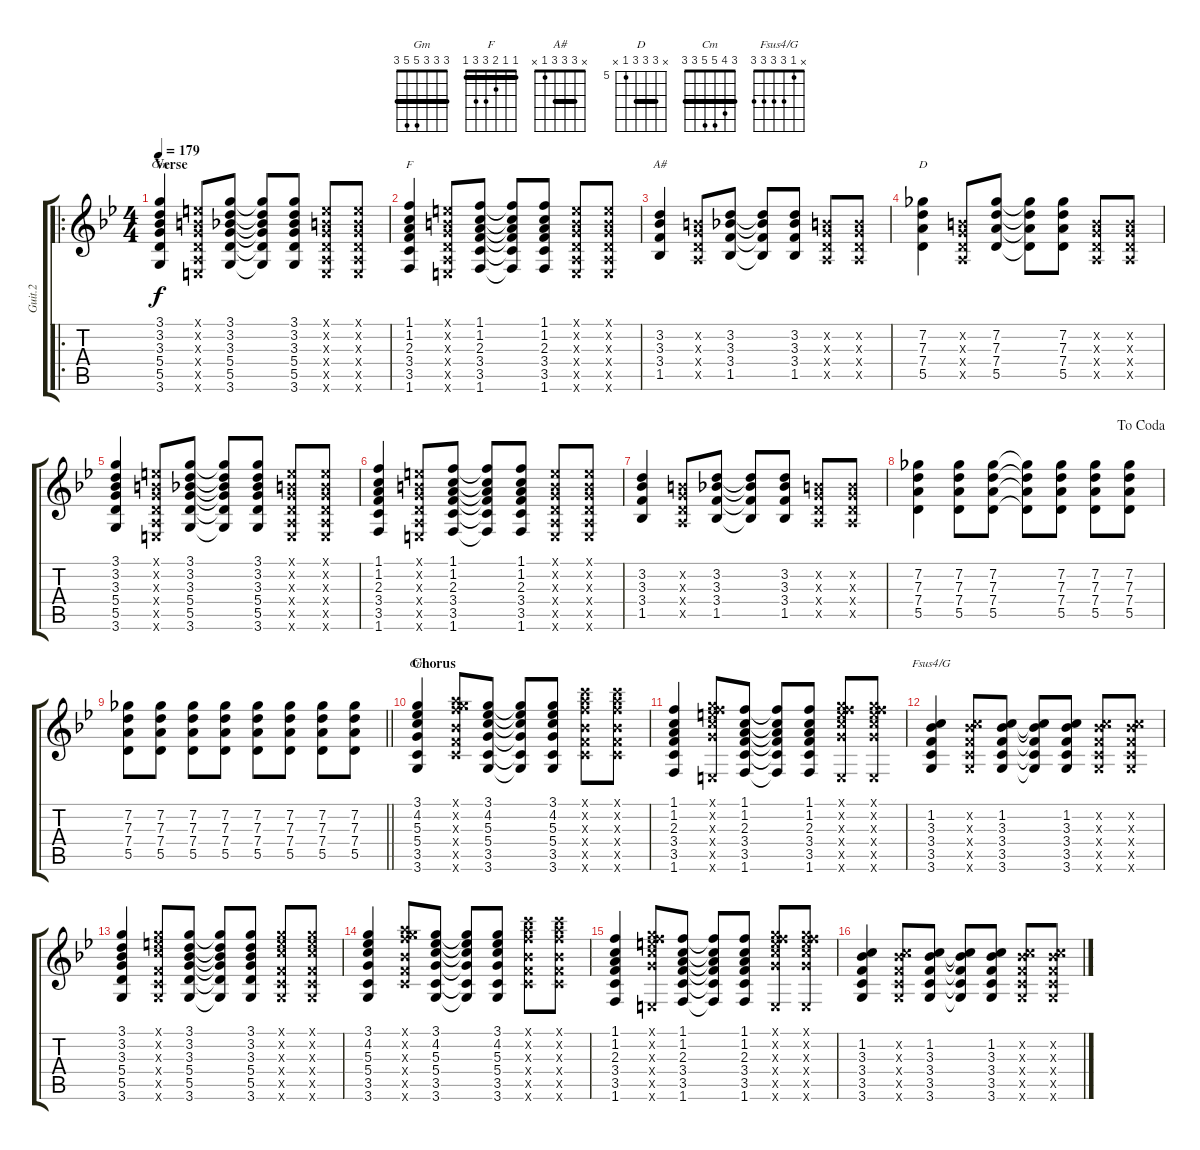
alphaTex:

\track ("Guit.2" "Guit.2") {instrument overdrivenguitar}
\staff {score tabs}
\tuning (E4 B3 G3 D3 A2 E2) {hide}
\chord ("Gm" 3 3 3 5 5 3) {barre 3}
\chord ("F" 1 1 2 3 3 1) {barre 1}
\chord ("A#" x 3 3 3 1 x) {barre 3}
\chord ("D" x 7 7 7 5 x) {firstfret 5 barre 7}
\chord ("Cm" 3 4 5 5 3 3) {barre 3}
\chord ("Fsus4/G" x 1 3 3 3 3)
\ro
\ts (4 4)
\section ("" "Verse")
\tempo 179
\clef g2
\ks bb
(3.1 3.2 3.3 5.4 5.5 3.6).4{ch "Gm" dy f} (0.1{x} 0.2{x} 0.3{x} 0.4{x} 0.5{x} 0.6{x}).8 (3.1 3.2 3.3 5.4 5.5 3.6).8 (3.1{t} 3.2{t} 3.3{t} 5.4{t} 5.5{t} 3.6{t}).8 (3.1 3.2 3.3 5.4 5.5 3.6).8 (0.1{x} 0.2{x} 0.3{x} 0.4{x} 0.5{x} 0.6{x}).8 (0.1{x} 0.2{x} 0.3{x} 0.4{x} 0.5{x} 0.6{x}).8 |
(1.1 1.2 2.3 3.4 3.5 1.6).4{ch "F"} (0.1{x} 0.2{x} 0.3{x} 0.4{x} 0.5{x} 0.6{x}).8 (1.1 1.2 2.3 3.4 3.5 1.6).8 (1.1{t} 1.2{t} 2.3{t} 3.4{t} 3.5{t} 1.6{t}).8 (1.1 1.2 2.3 3.4 3.5 1.6).8 (0.1{x} 0.2{x} 0.3{x} 0.4{x} 0.5{x} 0.6{x}).8 (0.1{x} 0.2{x} 0.3{x} 0.4{x} 0.5{x} 0.6{x}).8 |
(3.2 3.3 3.4 1.5).4{ch "A#"} (0.2{x} 0.3{x} 0.4{x} 0.5{x}).8 (3.2 3.3 3.4 1.5).8 (3.2{t} 3.3{t} 3.4{t} 1.5{t}).8 (3.2 3.3 3.4 1.5).8 (0.2{x} 0.3{x} 0.4{x} 0.5{x}).8 (0.2{x} 0.3{x} 0.4{x} 0.5{x}).8 |
(7.2 7.3 7.4 5.5).4{ch "D"} (0.2{x} 0.3{x} 0.4{x} 0.5{x}).8 (7.2 7.3 7.4 5.5).8 (7.2{t} 7.3{t} 7.4{t} 5.5{t}).8 (7.2 7.3 7.4 5.5).8 (0.2{x} 0.3{x} 0.4{x} 0.5{x}).8 (0.2{x} 0.3{x} 0.4{x} 0.5{x}).8 |
(3.1 3.2 3.3 5.4 5.5 3.6).4 (0.1{x} 0.2{x} 0.3{x} 0.4{x} 0.5{x} 0.6{x}).8 (3.1 3.2 3.3 5.4 5.5 3.6).8 (3.1{t} 3.2{t} 3.3{t} 5.4{t} 5.5{t} 3.6{t}).8 (3.1 3.2 3.3 5.4 5.5 3.6).8 (0.1{x} 0.2{x} 0.3{x} 0.4{x} 0.5{x} 0.6{x}).8 (0.1{x} 0.2{x} 0.3{x} 0.4{x} 0.5{x} 0.6{x}).8 |
(1.1 1.2 2.3 3.4 3.5 1.6).4 (0.1{x} 0.2{x} 0.3{x} 0.4{x} 0.5{x} 0.6{x}).8 (1.1 1.2 2.3 3.4 3.5 1.6).8 (1.1{t} 1.2{t} 2.3{t} 3.4{t} 3.5{t} 1.6{t}).8 (1.1 1.2 2.3 3.4 3.5 1.6).8 (0.1{x} 0.2{x} 0.3{x} 0.4{x} 0.5{x} 0.6{x}).8 (0.1{x} 0.2{x} 0.3{x} 0.4{x} 0.5{x} 0.6{x}).8 |
(3.2 3.3 3.4 1.5).4 (0.2{x} 0.3{x} 0.4{x} 0.5{x}).8 (3.2 3.3 3.4 1.5).8 (3.2{t} 3.3{t} 3.4{t} 1.5{t}).8 (3.2 3.3 3.4 1.5).8 (0.2{x} 0.3{x} 0.4{x} 0.5{x}).8 (0.2{x} 0.3{x} 0.4{x} 0.5{x}).8 |
\jump dacoda
(7.2 7.3 7.4 5.5).4 (7.2 7.3 7.4 5.5).8 (7.2 7.3 7.4 5.5).8 (7.2{t} 7.3{t} 7.4{t} 5.5{t}).8 (7.2 7.3 7.4 5.5).8 (7.2 7.3 7.4 5.5).8 (7.2 7.3 7.4 5.5).8 |
\barLineRight lightlight
(7.2 7.3 7.4 5.5).8 (7.2 7.3 7.4 5.5).8 (7.2 7.3 7.4 5.5).8 (7.2 7.3 7.4 5.5).8 (7.2 7.3 7.4 5.5).8 (7.2 7.3 7.4 5.5).8 (7.2 7.3 7.4 5.5).8 (7.2 7.3 7.4 5.5).8 |
\section ("" "Chorus")
(3.1 4.2 5.3 5.4 3.5 3.6).4{ch "Cm"} (3.1{x} 10.2{x} 10.3{x} 8.4{x} 8.5{x} 8.6{x}).8 (3.1 4.2 5.3 5.4 3.5 3.6).8 (3.1{t} 4.2{t} 5.3{t} 5.4{t} 3.5{t} 3.6{t}).8 (3.1 4.2 5.3 5.4 3.5 3.6).8 (8.1{x} 10.2{x} 10.3{x} 8.4{x} 8.5{x} 8.6{x}).8 (8.1{x} 10.2{x} 10.3{x} 8.4{x} 8.5{x} 8.6{x}).8 |
(1.1 1.2 2.3 3.4 3.5 1.6).4 (0.1{x} 8.2{x} 10.3{x} 10.4{x} 10.5{x} 0.6{x}).8 (1.1 1.2 2.3 3.4 3.5 1.6).8 (1.1{t} 1.2{t} 2.3{t} 3.4{t} 3.5{t} 1.6{t}).8 (1.1 1.2 2.3 3.4 3.5 1.6).8 (0.1{x} 8.2{x} 10.3{x} 10.4{x} 10.5{x} 0.6{x}).8 (0.1{x} 8.2{x} 10.3{x} 10.4{x} 10.5{x} 0.6{x}).8 |
(1.2 3.3 3.4 3.5 3.6).4{ch "Fsus4/G"} (1.2{x} 3.3{x} 3.4{x} 3.5{x} 3.6{x}).8 (1.2 3.3 3.4 3.5 3.6).8 (1.2{t} 3.3{t} 3.4{t} 3.5{t} 3.6{t}).8 (1.2 3.3 3.4 3.5 3.6).8 (1.2{x} 3.3{x} 3.4{x} 3.5{x} 3.6{x}).8 (1.2{x} 3.3{x} 3.4{x} 3.5{x} 3.6{x}).8 |
(3.1 3.2 3.3 5.4 5.5 3.6).4 (3.1{x} 5.2{x} 5.3{x} 3.4{x} 3.5{x} 3.6{x}).8 (3.1 3.2 3.3 5.4 5.5 3.6).8 (3.1{t} 3.2{t} 3.3{t} 5.4{t} 5.5{t} 3.6{t}).8 (3.1 3.2 3.3 5.4 5.5 3.6).8 (3.1{x} 5.2{x} 5.3{x} 3.4{x} 3.5{x} 3.6{x}).8 (3.1{x} 5.2{x} 5.3{x} 3.4{x} 3.5{x} 3.6{x}).8 |
(3.1 4.2 5.3 5.4 3.5 3.6).4 (3.1{x} 10.2{x} 10.3{x} 8.4{x} 8.5{x} 8.6{x}).8 (3.1 4.2 5.3 5.4 3.5 3.6).8 (3.1{t} 4.2{t} 5.3{t} 5.4{t} 3.5{t} 3.6{t}).8 (3.1 4.2 5.3 5.4 3.5 3.6).8 (8.1{x} 10.2{x} 10.3{x} 8.4{x} 8.5{x} 8.6{x}).8 (8.1{x} 10.2{x} 10.3{x} 8.4{x} 8.5{x} 8.6{x}).8 |
(1.1 1.2 2.3 3.4 3.5 1.6).4 (0.1{x} 8.2{x} 10.3{x} 10.4{x} 10.5{x} 0.6{x}).8 (1.1 1.2 2.3 3.4 3.5 1.6).8 (1.1{t} 1.2{t} 2.3{t} 3.4{t} 3.5{t} 1.6{t}).8 (1.1 1.2 2.3 3.4 3.5 1.6).8 (0.1{x} 8.2{x} 10.3{x} 10.4{x} 10.5{x} 0.6{x}).8 (0.1{x} 8.2{x} 10.3{x} 10.4{x} 10.5{x} 0.6{x}).8 |
(1.2 3.3 3.4 3.5 3.6).4 (1.2{x} 3.3{x} 3.4{x} 3.5{x} 3.6{x}).8 (1.2 3.3 3.4 3.5 3.6).8 (1.2{t} 3.3{t} 3.4{t} 3.5{t} 3.6{t}).8 (1.2 3.3 3.4 3.5 3.6).8 (1.2{x} 3.3{x} 3.4{x} 3.5{x} 3.6{x}).8 (1.2{x} 3.3{x} 3.4{x} 3.5{x} 3.6{x}).8
